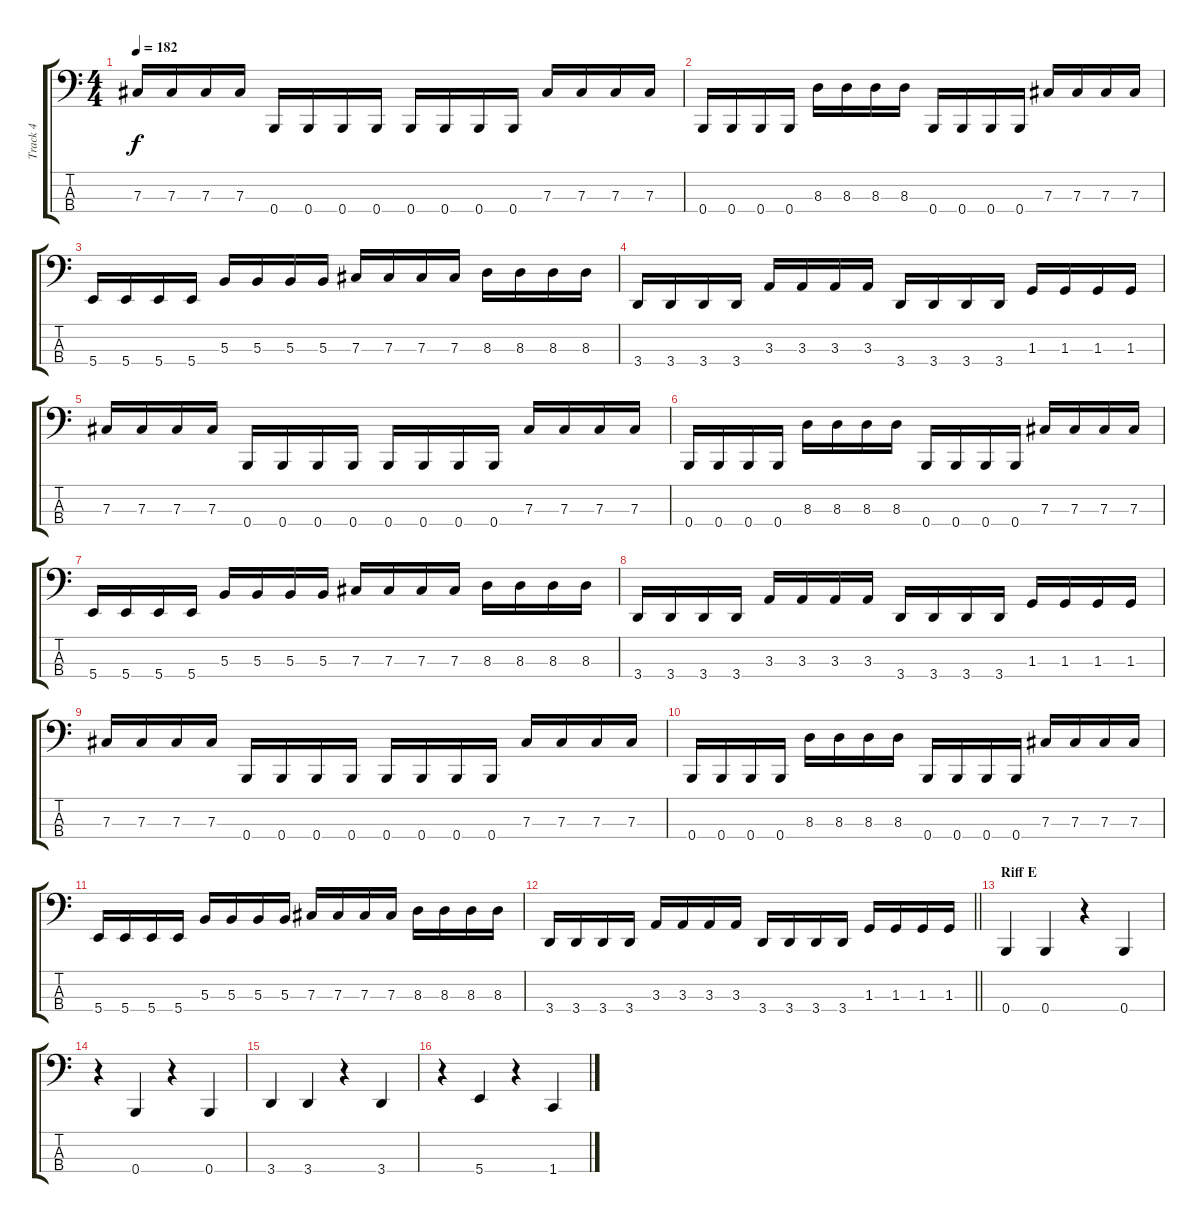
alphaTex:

\track ("Track 4" "Track 4") {instrument electricbasspick}
\staff {score tabs}
\tuning (E2 B1 Gb1 B0) {hide}
\ts (4 4)
\tempo 182
\clef f4
\ks c
7.3.16{dy f} 7.3.16 7.3.16 7.3.16 0.4.16 0.4.16 0.4.16 0.4.16 0.4.16 0.4.16 0.4.16 0.4.16 7.3.16 7.3.16 7.3.16 7.3.16 |
0.4.16 0.4.16 0.4.16 0.4.16 8.3.16 8.3.16 8.3.16 8.3.16 0.4.16 0.4.16 0.4.16 0.4.16 7.3.16 7.3.16 7.3.16 7.3.16 |
5.4.16 5.4.16 5.4.16 5.4.16 5.3.16 5.3.16 5.3.16 5.3.16 7.3.16 7.3.16 7.3.16 7.3.16 8.3.16 8.3.16 8.3.16 8.3.16 |
3.4.16 3.4.16 3.4.16 3.4.16 3.3.16 3.3.16 3.3.16 3.3.16 3.4.16 3.4.16 3.4.16 3.4.16 1.3.16 1.3.16 1.3.16 1.3.16 |
7.3.16 7.3.16 7.3.16 7.3.16 0.4.16 0.4.16 0.4.16 0.4.16 0.4.16 0.4.16 0.4.16 0.4.16 7.3.16 7.3.16 7.3.16 7.3.16 |
0.4.16 0.4.16 0.4.16 0.4.16 8.3.16 8.3.16 8.3.16 8.3.16 0.4.16 0.4.16 0.4.16 0.4.16 7.3.16 7.3.16 7.3.16 7.3.16 |
5.4.16 5.4.16 5.4.16 5.4.16 5.3.16 5.3.16 5.3.16 5.3.16 7.3.16 7.3.16 7.3.16 7.3.16 8.3.16 8.3.16 8.3.16 8.3.16 |
3.4.16 3.4.16 3.4.16 3.4.16 3.3.16 3.3.16 3.3.16 3.3.16 3.4.16 3.4.16 3.4.16 3.4.16 1.3.16 1.3.16 1.3.16 1.3.16 |
7.3.16 7.3.16 7.3.16 7.3.16 0.4.16 0.4.16 0.4.16 0.4.16 0.4.16 0.4.16 0.4.16 0.4.16 7.3.16 7.3.16 7.3.16 7.3.16 |
0.4.16 0.4.16 0.4.16 0.4.16 8.3.16 8.3.16 8.3.16 8.3.16 0.4.16 0.4.16 0.4.16 0.4.16 7.3.16 7.3.16 7.3.16 7.3.16 |
5.4.16 5.4.16 5.4.16 5.4.16 5.3.16 5.3.16 5.3.16 5.3.16 7.3.16 7.3.16 7.3.16 7.3.16 8.3.16 8.3.16 8.3.16 8.3.16 |
\barLineRight lightlight
3.4.16 3.4.16 3.4.16 3.4.16 3.3.16 3.3.16 3.3.16 3.3.16 3.4.16 3.4.16 3.4.16 3.4.16 1.3.16 1.3.16 1.3.16 1.3.16 |
\section ("" "Riff E")
0.4.4 0.4.4 r.4 0.4.4 |
r.4 0.4.4 r.4 0.4.4 |
3.4.4 3.4.4 r.4 3.4.4 |
r.4 5.4.4 r.4 1.4.4
